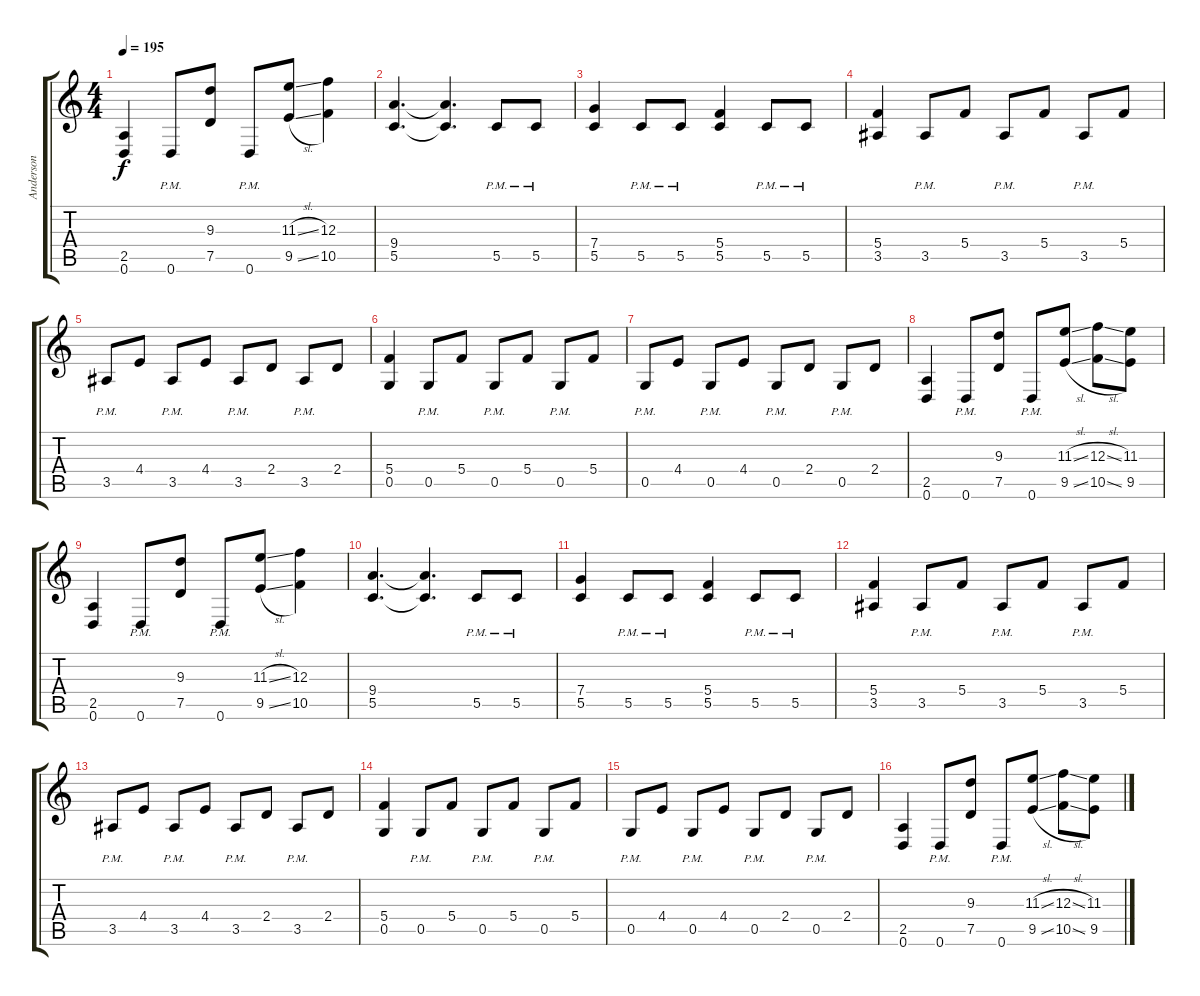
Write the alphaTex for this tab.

\track ("Anderson" "Anderson") {instrument distortionguitar}
\staff {score tabs}
\tuning (D4 A3 F3 C3 G2 D2) {hide}
\ts (4 4)
\tempo 195
\clef g2
\ks c
(2.5 0.6).4{dy f} 0.6{pm}.8 (9.3 7.5).8 0.6{pm}.8 (11.3{sl} 9.5{sl}).8 (12.3 10.5).4 |
(9.4 5.5).4{d} (9.4{t} 5.5{t}).4{d} 5.5{pm}.8 5.5{pm}.8 |
(7.4 5.5).4 5.5{pm}.8 5.5{pm}.8 (5.4 5.5).4 5.5{pm}.8 5.5{pm}.8 |
(5.4 3.5).4 3.5{pm}.8 5.4.8 3.5{pm}.8 5.4.8 3.5{pm}.8 5.4.8 |
3.5{pm}.8 4.4.8 3.5{pm}.8 4.4.8 3.5{pm}.8 2.4.8 3.5{pm}.8 2.4.8 |
(5.4 0.5).4 0.5{pm}.8 5.4.8 0.5{pm}.8 5.4.8 0.5{pm}.8 5.4.8 |
0.5{pm}.8 4.4.8 0.5{pm}.8 4.4.8 0.5{pm}.8 2.4.8 0.5{pm}.8 2.4.8 |
(2.5 0.6).4 0.6{pm}.8 (9.3 7.5).8 0.6{pm}.8 (11.3{sl} 9.5{sl}).8 (12.3{sl} 10.5{sl}).8 (11.3 9.5).8 |
(2.5 0.6).4 0.6{pm}.8 (9.3 7.5).8 0.6{pm}.8 (11.3{sl} 9.5{sl}).8 (12.3 10.5).4 |
(9.4 5.5).4{d} (9.4{t} 5.5{t}).4{d} 5.5{pm}.8 5.5{pm}.8 |
(7.4 5.5).4 5.5{pm}.8 5.5{pm}.8 (5.4 5.5).4 5.5{pm}.8 5.5{pm}.8 |
(5.4 3.5).4 3.5{pm}.8 5.4.8 3.5{pm}.8 5.4.8 3.5{pm}.8 5.4.8 |
3.5{pm}.8 4.4.8 3.5{pm}.8 4.4.8 3.5{pm}.8 2.4.8 3.5{pm}.8 2.4.8 |
(5.4 0.5).4 0.5{pm}.8 5.4.8 0.5{pm}.8 5.4.8 0.5{pm}.8 5.4.8 |
0.5{pm}.8 4.4.8 0.5{pm}.8 4.4.8 0.5{pm}.8 2.4.8 0.5{pm}.8 2.4.8 |
(2.5 0.6).4 0.6{pm}.8 (9.3 7.5).8 0.6{pm}.8 (11.3{sl} 9.5{sl}).8 (12.3{sl} 10.5{sl}).8 (11.3 9.5).8
